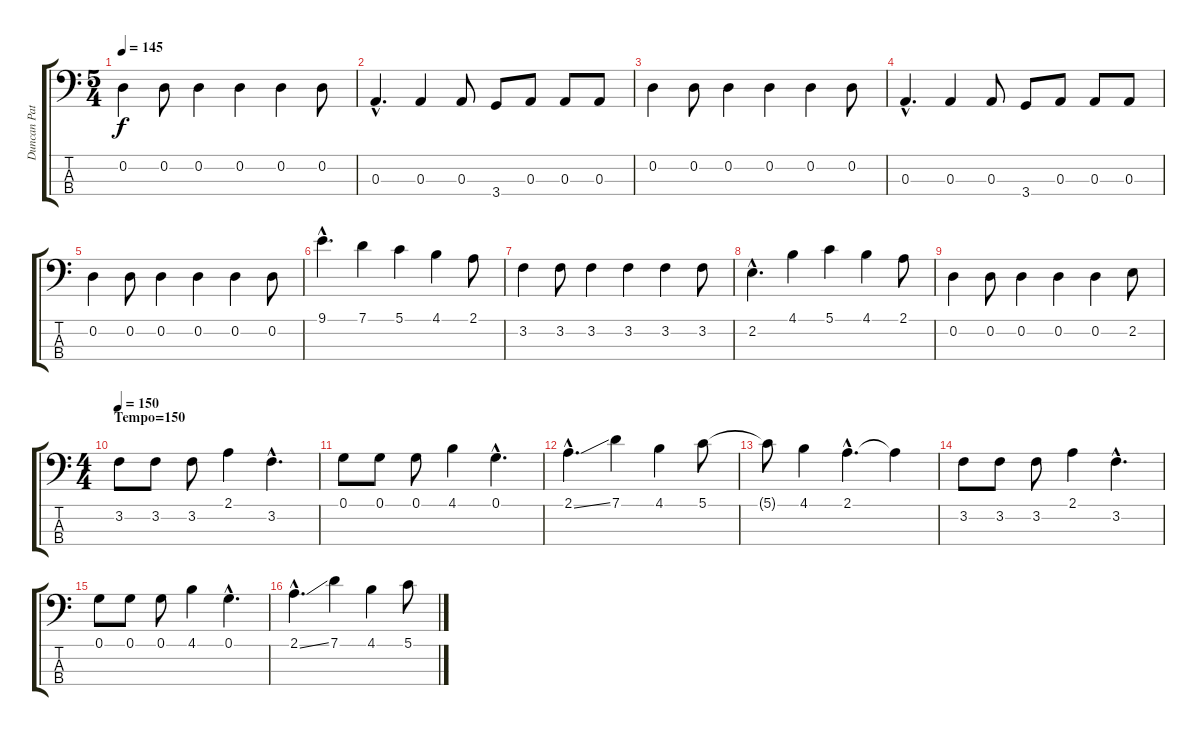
\track ("Duncan Patterson (Bass Guitar)" "Duncan Pat") {instrument electricbassfinger}
\staff {score tabs}
\tuning (G2 D2 A1 E1) {hide}
\ts (5 4)
\tempo 145
\clef f4
\ks c
0.2.4{dy f} 0.2.8 0.2.4 0.2.4 0.2.4 0.2.8 |
0.3{hac}.4{d} 0.3.4 0.3.8 3.4.8 0.3.8 0.3.8 0.3.8 |
0.2.4 0.2.8 0.2.4 0.2.4 0.2.4 0.2.8 |
0.3{hac}.4{d} 0.3.4 0.3.8 3.4.8 0.3.8 0.3.8 0.3.8 |
0.2.4 0.2.8 0.2.4 0.2.4 0.2.4 0.2.8 |
9.1{hac}.4{d} 7.1.4 5.1.4 4.1.4 2.1.8 |
3.2.4 3.2.8 3.2.4 3.2.4 3.2.4 3.2.8 |
2.2{hac}.4{d} 4.1.4 5.1.4 4.1.4 2.1.8 |
0.2.4 0.2.8 0.2.4 0.2.4 0.2.4 2.2.8 |
\ts (4 4)
\section ("" "Tempo=150")
\tempo 150
3.2.8 3.2.8 3.2.8 2.1.4 3.2{hac}.4{d} |
0.1.8 0.1.8 0.1.8 4.1.4 0.1{hac}.4{d} |
2.1{ss hac}.4{d} 7.1.4 4.1.4 5.1.8 |
5.1{t}.8 4.1.4 2.1{hac}.4{d} 2.1{t}.4 |
3.2.8 3.2.8 3.2.8 2.1.4 3.2{hac}.4{d} |
0.1.8 0.1.8 0.1.8 4.1.4 0.1{hac}.4{d} |
2.1{ss hac}.4{d} 7.1.4 4.1.4 5.1.8
